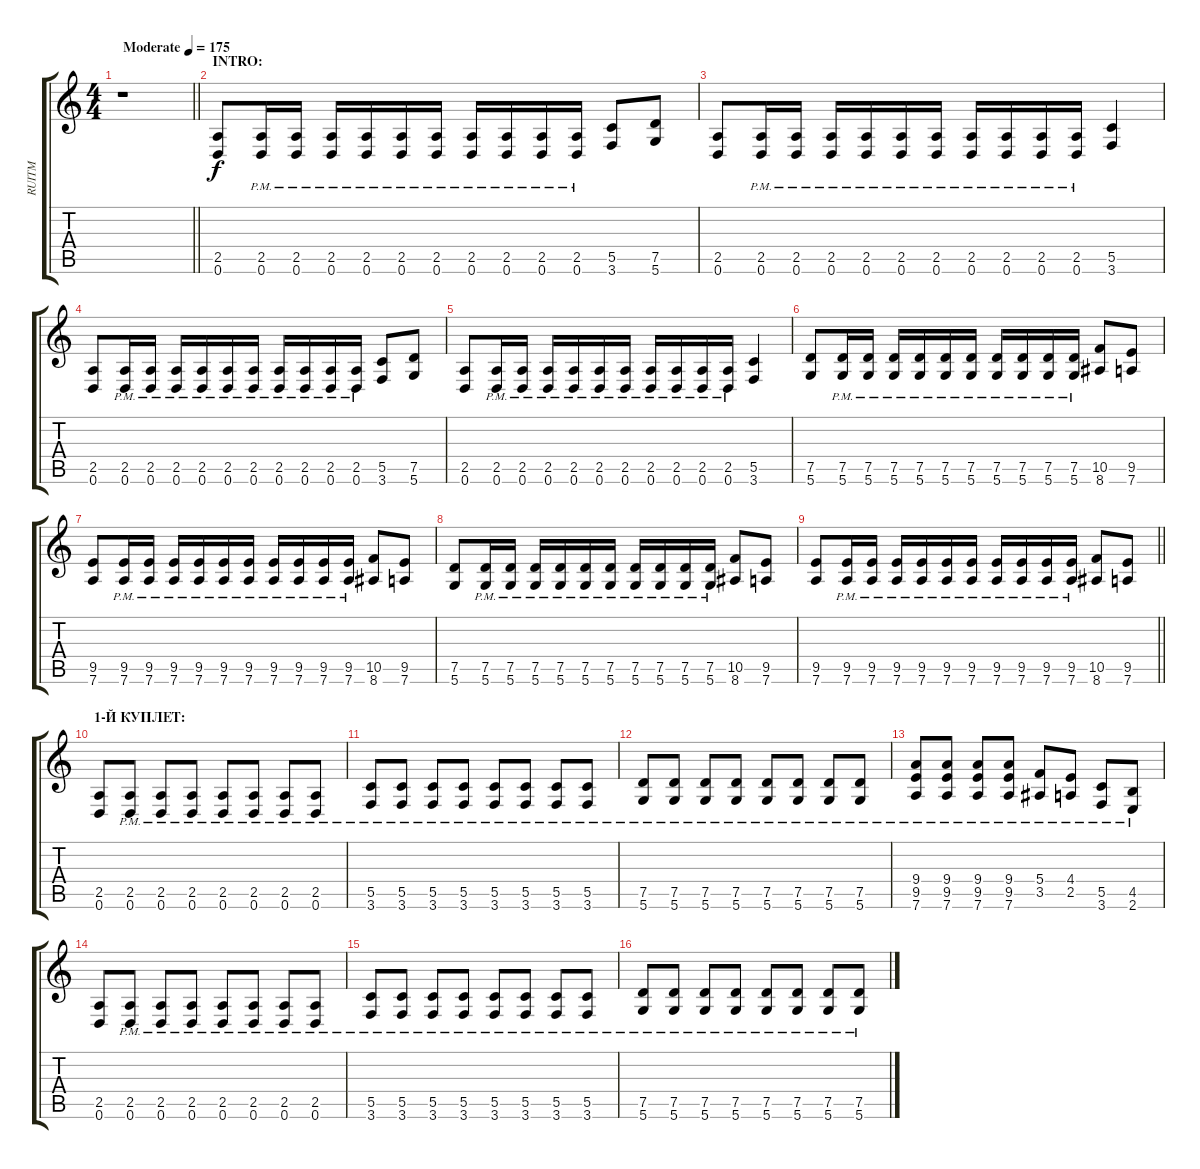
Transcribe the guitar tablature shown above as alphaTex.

\track ("RUITM" "RUITM") {instrument distortionguitar}
\staff {score tabs}
\tuning (D4 A3 F3 C3 G2 D2) {hide}
\ts (4 4)
\tempo (175 "Moderate")
\clef g2
\barLineRight lightlight
\ks c
r.1{dy f instrument distortionguitar} |
\section ("" "INTRO:")
(2.5 0.6).8 (2.5{pm} 0.6{pm}).16 (2.5{pm} 0.6{pm}).16 (2.5{pm} 0.6{pm}).16 (2.5{pm} 0.6{pm}).16 (2.5{pm} 0.6{pm}).16 (2.5{pm} 0.6{pm}).16 (2.5{pm} 0.6{pm}).16 (2.5{pm} 0.6{pm}).16 (2.5{pm} 0.6{pm}).16 (2.5{pm} 0.6{pm}).16 (5.5 3.6).8 (7.5 5.6).8 |
(2.5 0.6).8 (2.5{pm} 0.6{pm}).16 (2.5{pm} 0.6{pm}).16 (2.5{pm} 0.6{pm}).16 (2.5{pm} 0.6{pm}).16 (2.5{pm} 0.6{pm}).16 (2.5{pm} 0.6{pm}).16 (2.5{pm} 0.6{pm}).16 (2.5{pm} 0.6{pm}).16 (2.5{pm} 0.6{pm}).16 (2.5{pm} 0.6{pm}).16 (5.5 3.6).4 |
(2.5 0.6).8 (2.5{pm} 0.6{pm}).16 (2.5{pm} 0.6{pm}).16 (2.5{pm} 0.6{pm}).16 (2.5{pm} 0.6{pm}).16 (2.5{pm} 0.6{pm}).16 (2.5{pm} 0.6{pm}).16 (2.5{pm} 0.6{pm}).16 (2.5{pm} 0.6{pm}).16 (2.5{pm} 0.6{pm}).16 (2.5{pm} 0.6{pm}).16 (5.5 3.6).8 (7.5 5.6).8 |
(2.5 0.6).8 (2.5{pm} 0.6{pm}).16 (2.5{pm} 0.6{pm}).16 (2.5{pm} 0.6{pm}).16 (2.5{pm} 0.6{pm}).16 (2.5{pm} 0.6{pm}).16 (2.5{pm} 0.6{pm}).16 (2.5{pm} 0.6{pm}).16 (2.5{pm} 0.6{pm}).16 (2.5{pm} 0.6{pm}).16 (2.5{pm} 0.6{pm}).16 (5.5 3.6).4 |
(7.5 5.6).8 (7.5{pm} 5.6{pm}).16 (7.5{pm} 5.6{pm}).16 (7.5{pm} 5.6{pm}).16 (7.5{pm} 5.6{pm}).16 (7.5{pm} 5.6{pm}).16 (7.5{pm} 5.6{pm}).16 (7.5{pm} 5.6{pm}).16 (7.5{pm} 5.6{pm}).16 (7.5{pm} 5.6{pm}).16 (7.5{pm} 5.6{pm}).16 (10.5 8.6).8 (9.5 7.6).8 |
(9.5 7.6).8 (9.5{pm} 7.6{pm}).16 (9.5{pm} 7.6{pm}).16 (9.5{pm} 7.6{pm}).16 (9.5{pm} 7.6{pm}).16 (9.5{pm} 7.6{pm}).16 (9.5{pm} 7.6{pm}).16 (9.5{pm} 7.6{pm}).16 (9.5{pm} 7.6{pm}).16 (9.5{pm} 7.6{pm}).16 (9.5{pm} 7.6{pm}).16 (10.5 8.6).8 (9.5 7.6).8 |
(7.5 5.6).8 (7.5{pm} 5.6{pm}).16 (7.5{pm} 5.6{pm}).16 (7.5{pm} 5.6{pm}).16 (7.5{pm} 5.6{pm}).16 (7.5{pm} 5.6{pm}).16 (7.5{pm} 5.6{pm}).16 (7.5{pm} 5.6{pm}).16 (7.5{pm} 5.6{pm}).16 (7.5{pm} 5.6{pm}).16 (7.5{pm} 5.6{pm}).16 (10.5 8.6).8 (9.5 7.6).8 |
\barLineRight lightlight
(9.5 7.6).8 (9.5{pm} 7.6{pm}).16 (9.5{pm} 7.6{pm}).16 (9.5{pm} 7.6{pm}).16 (9.5{pm} 7.6{pm}).16 (9.5{pm} 7.6{pm}).16 (9.5{pm} 7.6{pm}).16 (9.5{pm} 7.6{pm}).16 (9.5{pm} 7.6{pm}).16 (9.5{pm} 7.6{pm}).16 (9.5{pm} 7.6{pm}).16 (10.5 8.6).8 (9.5 7.6).8 |
\section ("" "1-Й КУПЛЕТ:")
(2.5 0.6).8 (2.5{pm} 0.6{pm}).8 (2.5{pm} 0.6{pm}).8 (2.5{pm} 0.6{pm}).8 (2.5{pm} 0.6{pm}).8 (2.5{pm} 0.6{pm}).8 (2.5{pm} 0.6{pm}).8 (2.5{pm} 0.6{pm}).8 |
(5.5{pm} 3.6{pm}).8 (5.5{pm} 3.6{pm}).8 (5.5{pm} 3.6{pm}).8 (5.5{pm} 3.6{pm}).8 (5.5{pm} 3.6{pm}).8 (5.5{pm} 3.6{pm}).8 (5.5{pm} 3.6{pm}).8 (5.5{pm} 3.6{pm}).8 |
(7.5{pm} 5.6{pm}).8 (7.5{pm} 5.6{pm}).8 (7.5{pm} 5.6{pm}).8 (7.5{pm} 5.6{pm}).8 (7.5{pm} 5.6{pm}).8 (7.5{pm} 5.6{pm}).8 (7.5{pm} 5.6{pm}).8 (7.5{pm} 5.6{pm}).8 |
(9.4{pm} 9.5{pm} 7.6{pm}).8 (9.4{pm} 9.5{pm} 7.6{pm}).8 (9.4{pm} 9.5{pm} 7.6{pm}).8 (9.4{pm} 9.5{pm} 7.6{pm}).8 (5.4{pm} 3.5{pm}).8 (4.4{pm} 2.5{pm}).8 (5.5{pm} 3.6{pm}).8 (4.5{pm} 2.6{pm}).8 |
(2.5 0.6).8 (2.5{pm} 0.6{pm}).8 (2.5{pm} 0.6{pm}).8 (2.5{pm} 0.6{pm}).8 (2.5{pm} 0.6{pm}).8 (2.5{pm} 0.6{pm}).8 (2.5{pm} 0.6{pm}).8 (2.5{pm} 0.6{pm}).8 |
(5.5{pm} 3.6{pm}).8 (5.5{pm} 3.6{pm}).8 (5.5{pm} 3.6{pm}).8 (5.5{pm} 3.6{pm}).8 (5.5{pm} 3.6{pm}).8 (5.5{pm} 3.6{pm}).8 (5.5{pm} 3.6{pm}).8 (5.5{pm} 3.6{pm}).8 |
(7.5{pm} 5.6{pm}).8 (7.5{pm} 5.6{pm}).8 (7.5{pm} 5.6{pm}).8 (7.5{pm} 5.6{pm}).8 (7.5{pm} 5.6{pm}).8 (7.5{pm} 5.6{pm}).8 (7.5{pm} 5.6{pm}).8 (7.5{pm} 5.6{pm}).8
